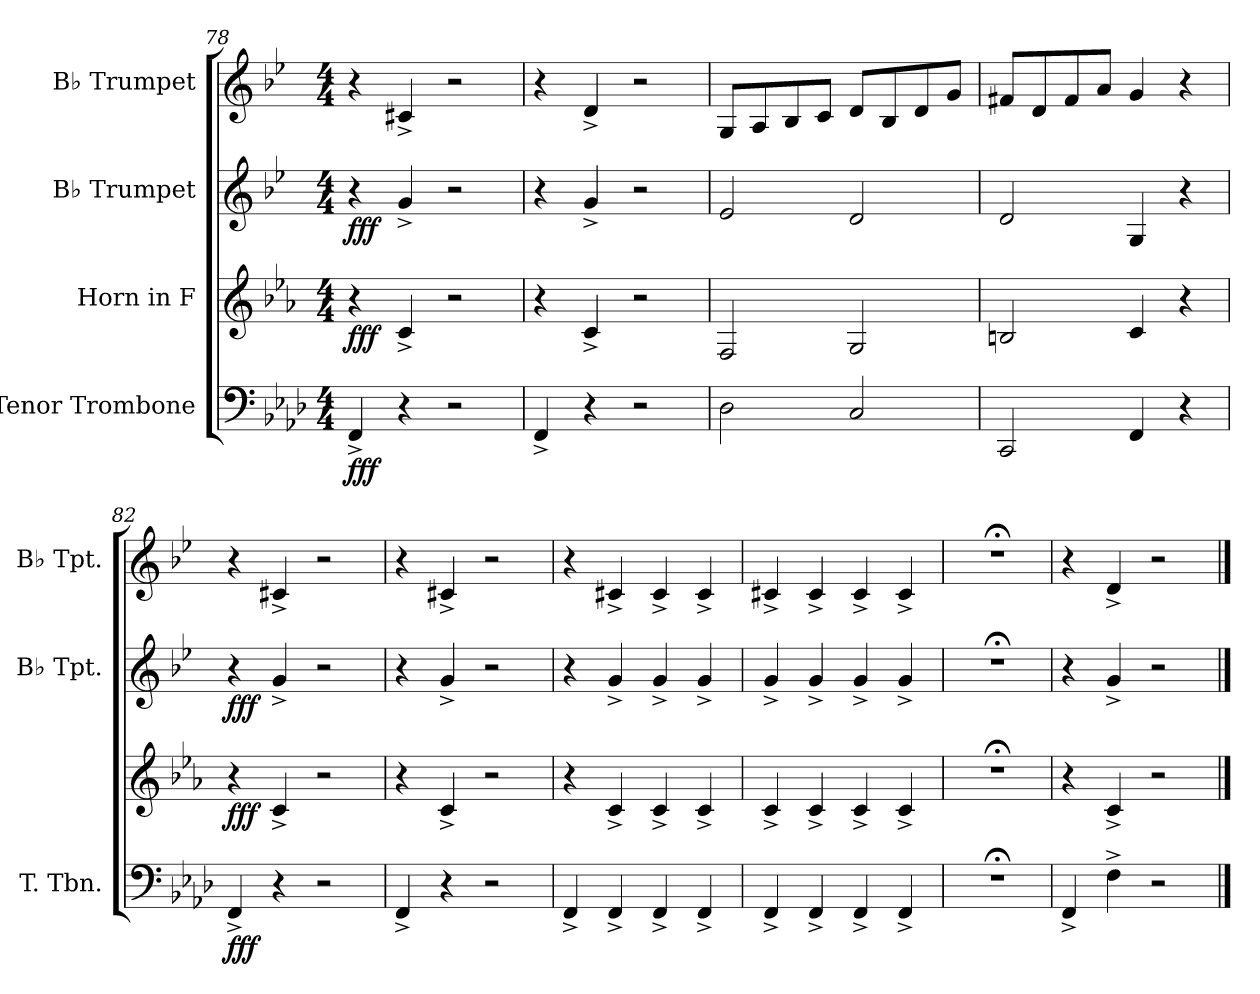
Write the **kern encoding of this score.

**kern	**dynam	**kern	**dynam	**kern	**dynam	**kern
*part4	*part4	*part3	*part3	*part2	*part2	*part1
*staff4	*staff4	*staff3	*staff3	*staff2	*staff2	*staff1
*I"Tenor Trombone	*	*I"Horn in F	*	*I"B♭ Trumpet	*	*I"B♭ Trumpet
*I'T. Tbn.	*	*	*	*I'B♭ Tpt.	*	*I'B♭ Tpt.
*clefF4	*	*clefG2	*	*clefG2	*	*clefG2
*	*	*ITrd4c7	*	*ITrd1c2	*	*ITrd1c2
*k[b-e-a-d-]	*	*k[b-e-a-d-]	*	*k[b-e-a-d-]	*	*k[b-e-a-d-]
*M4/4	*	*M4/4	*	*M4/4	*	*M4/4
=78	=78	=78	=78	=78	=78	=78
!	!LO:DY:b	!	!LO:DY:b	!	!LO:DY:b	!
4FF^/	fff	4r	fff	4r	fff	4r
4r	.	4F^/	.	4f^/	.	4Bn^/
2r	.	2r	.	2r	.	2r
=79	=79	=79	=79	=79	=79	=79
4FF^/	.	4r	.	4r	.	4r
4r	.	4F^/	.	4f^/	.	4c^/
2r	.	2r	.	2r	.	2r
=80	=80	=80	=80	=80	=80	=80
!	!LO:DY:b	!	!	!	!	!
!	!LO:DY:n=1:b	!	!	!	!	!
!	!LO:DY:n=2:b	!	!	!	!	!
!	!LO:DY:n=3:b	!	!LO:DY:b	!	!	!
!	!	!	!LO:DY:n=1:b	!	!	!
!	!	!	!LO:DY:n=2:b	!	!LO:DY:b	!
!	!	!	!	!	!LO:DY:n=1:b	!
2D-\	mf mf mf mf	2BB-/	mf mf mf	2d-/	mf mf	8F/L
.	.	.	.	.	.	8G/
.	.	.	.	.	.	8A-/
.	.	.	.	.	.	8B-/J
2C/	.	2C/	.	2c/	.	8c/L
.	.	.	.	.	.	8A-/
.	.	.	.	.	.	8c/
.	.	.	.	.	.	8f/J
!!LO:PB:g=z
=81	=81	=81	=81	=81	=81	=81
2CC/	.	2En/	.	2c/	.	8en/L
.	.	.	.	.	.	8c/
.	.	.	.	.	.	8e/
.	.	.	.	.	.	8g/J
4FF/	.	4F/	.	4F/	.	4f/
4r	.	4r	.	4r	.	4r
=82	=82	=82	=82	=82	=82	=82
!	!LO:DY:b	!	!LO:DY:b	!	!LO:DY:b	!
4FF^/	fff	4r	fff	4r	fff	4r
4r	.	4F^/	.	4f^/	.	4Bn^/
2r	.	2r	.	2r	.	2r
=83	=83	=83	=83	=83	=83	=83
4FF^/	.	4r	.	4r	.	4r
4r	.	4F^/	.	4f^/	.	4Bn^/
2r	.	2r	.	2r	.	2r
=84	=84	=84	=84	=84	=84	=84
4FF^/	.	4r	.	4r	.	4r
4FF^/	.	4F^/	.	4f^/	.	4Bn^/
4FF^/	.	4F^/	.	4f^/	.	4B^/
4FF^/	.	4F^/	.	4f^/	.	4B^/
=85	=85	=85	=85	=85	=85	=85
4FF^/	.	4F^/	.	4f^/	.	4Bn^/
4FF^/	.	4F^/	.	4f^/	.	4B^/
4FF^/	.	4F^/	.	4f^/	.	4B^/
4FF^/	.	4F^/	.	4f^/	.	4B^/
=86	=86	=86	=86	=86	=86	=86
1r;<	.	1r;<	.	1r;<	.	1r;<
=87	=87	=87	=87	=87	=87	=87
4FF^/	.	4r	.	4r	.	4r
4F^\	.	4F^/	.	4f^/	.	4c^/
2r	.	2r	.	2r	.	2r
==	==	==	==	==	==	==
*-	*-	*-	*-	*-	*-	*-
